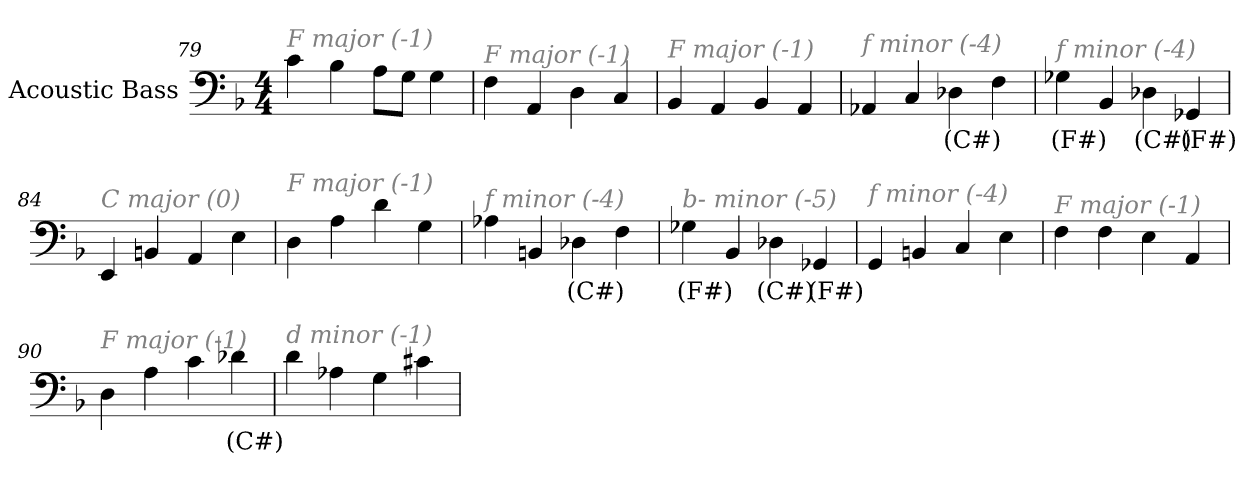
**kern	**text
*part1	*part1
*staff1	*staff1
*I"Acoustic Bass	*
*clefF4	*
*ITrd7c12	*
*k[b-]	*
*F:	*
*M4/4	*
=79	=79
!LO:TX:i:color=#808080:t=F major (-1)	!
4C	.
4BB-	.
8AAL	.
8GGJ	.
4GG	.
=80	=80
!LO:TX:i:color=#808080:t=F major (-1)	!
4FF	.
4AAA	.
4DD	.
4CC	.
=81	=81
!LO:TX:i:color=#808080:t=F major (-1)	!
4BBB-	.
4AAA	.
4BBB-	.
4AAA	.
=82	=82
!LO:TX:i:color=#808080:t=f minor (-4)	!
4AAA-X	.
4CC	.
4DD-Xi	(C#)
4FF	.
=83	=83
!LO:TX:i:color=#808080:t=f minor (-4)	!
4GG-Xi	(F#)
4BBB-	.
4DD-Xi	(C#)
4GGG-Xi	(F#)
=84	=84
!LO:TX:i:color=#808080:t=C major (0)	!
4EEE	.
4BBBn	.
4AAA	.
4EE	.
=85	=85
!LO:TX:i:color=#808080:t=F major (-1)	!
4DD	.
4AA	.
4D	.
4GG	.
=86	=86
!LO:TX:i:color=#808080:t=f minor (-4)	!
4AA-X	.
4BBBn	.
4DD-Xi	(C#)
4FF	.
=87	=87
!LO:TX:i:color=#808080:t=b- minor (-5)	!
4GG-Xi	(F#)
4BBB-	.
4DD-Xi	(C#)
4GGG-Xi	(F#)
=88	=88
!LO:TX:i:color=#808080:t=f minor (-4)	!
4GGG	.
4BBBn	.
4CC	.
4EE	.
=89	=89
!LO:TX:i:color=#808080:t=F major (-1)	!
4FF	.
4FF	.
4EE	.
4AAA	.
=90	=90
!LO:TX:i:color=#808080:t=F major (-1)	!
4DD	.
4AA	.
4C	.
4D-Xi	(C#)
=91	=91
!LO:TX:i:color=#808080:t=d minor (-1)	!
4D	.
4AA-X	.
4GG	.
4C#X	.
=	=
*-	*-
